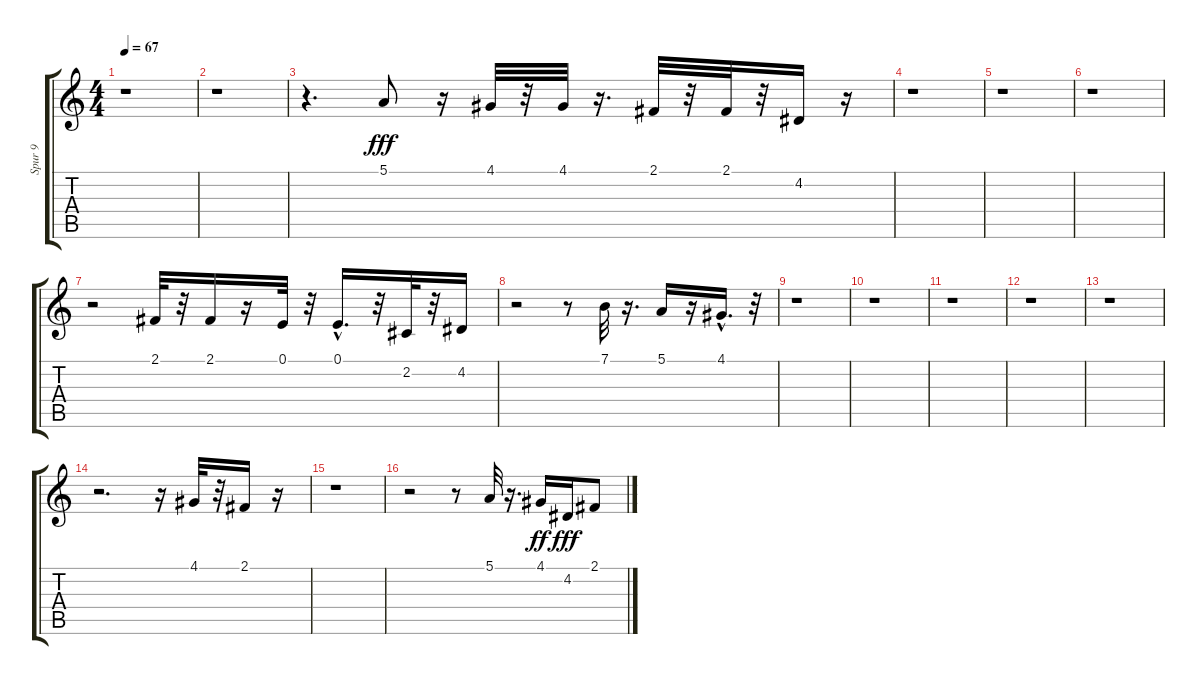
\track ("Spur 9" "Spur 9") {instrument synthdrum}
\staff {score tabs}
\tuning (E4 B3 G3 D3 A2 E2) {hide}
\ts (4 4)
\tempo 67
\clef g2
\ks c
r.1{dy fff} |
r.1 |
r.4{d} 5.1.8 r.16 4.1.32 r.32 4.1.32 r.16{d} 2.1.32 r.32 2.1.32 r.32 4.2.16 r.16 |
r.1 |
r.1 |
r.1 |
r.2 2.1.32 r.32 2.1.16 r.16 0.1.32 r.32 0.1{hac}.16{d} r.32 2.2.32 r.32 4.2.16 |
r.2 r.8 7.1.32 r.16{d} 5.1.16 r.16 4.1{hac}.16{d} r.32 |
r.1 |
r.1 |
r.1 |
r.1 |
r.1 |
r.2{d} r.16 4.1.32 r.32 2.1.16 r.16 |
r.1 |
r.2 r.8 5.1.32 r.16{d} 4.1.16{dy ff} 4.2.16{dy fff} 2.1.8
